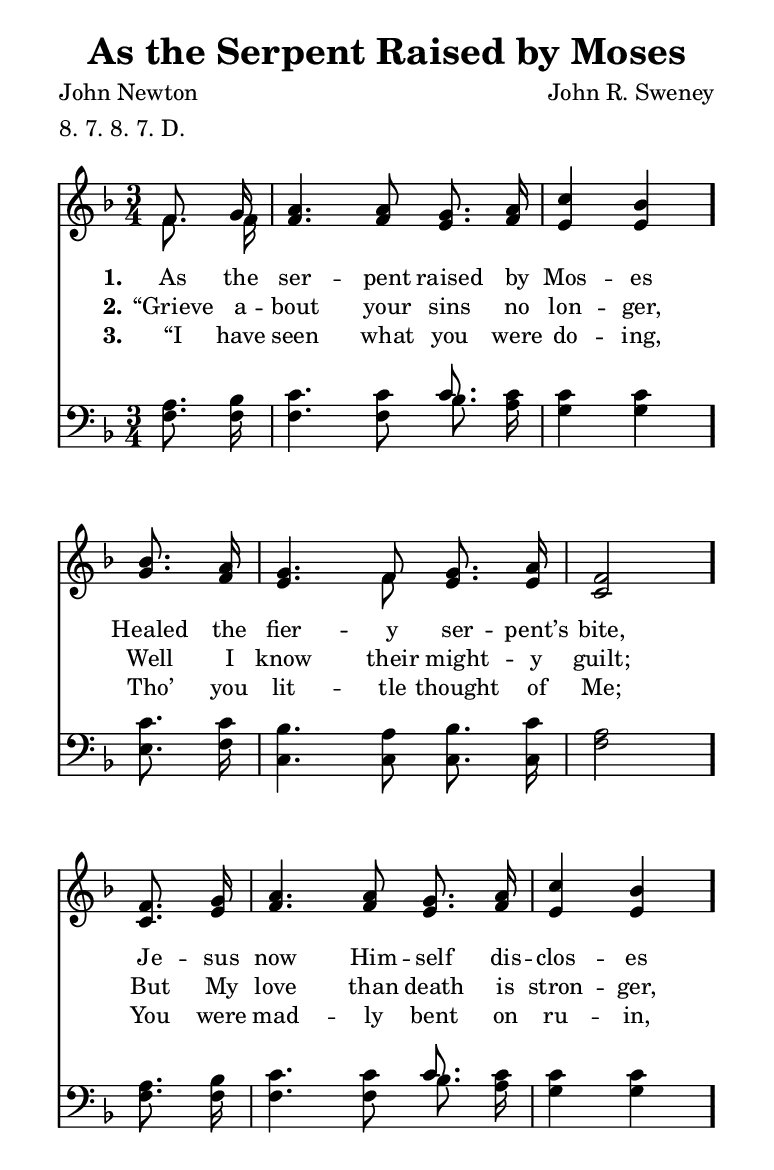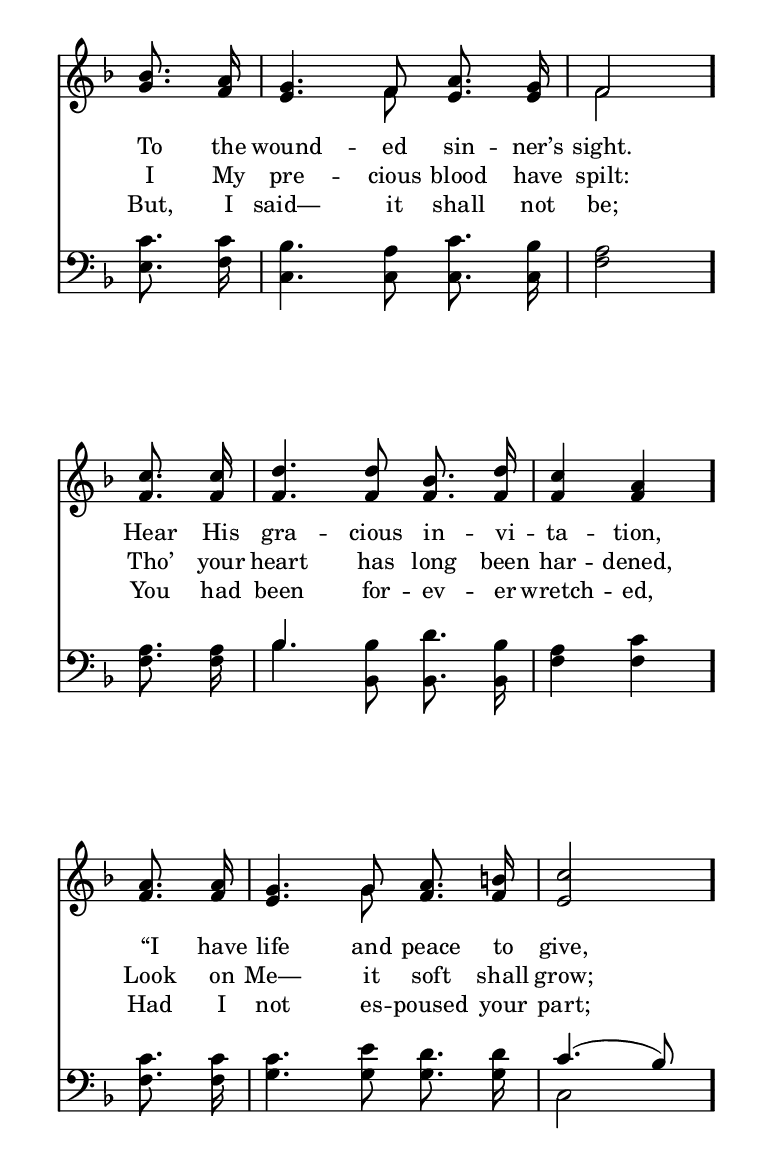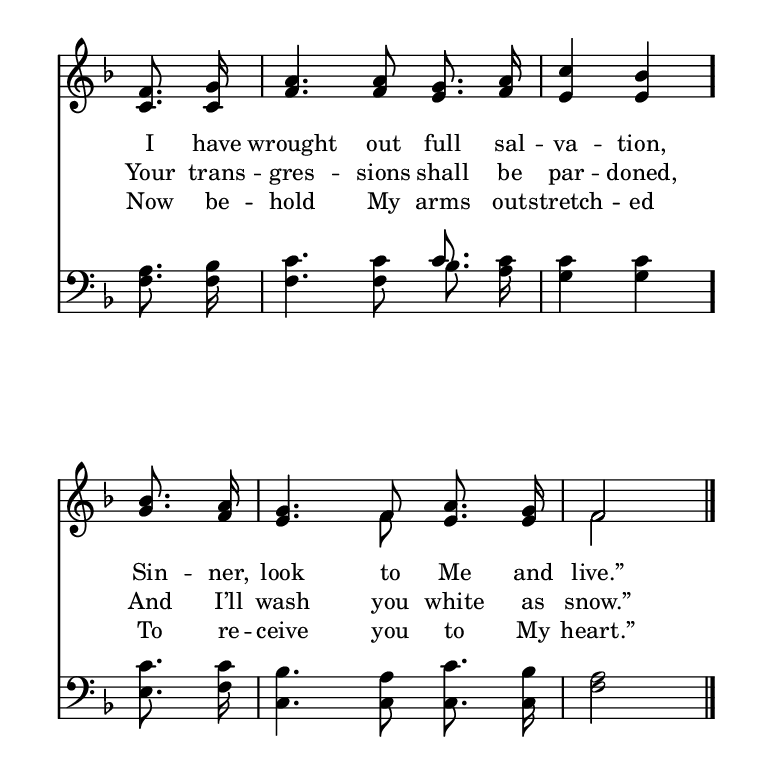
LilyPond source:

\include "common/global.ily"
\paper {
  \include "common/paper.ily"
}

\header{
  %gospel
  hymnnumber = "2"
  title = "As the Serpent Raised by Moses"
  tunename = "Take the World but Give Me Jesus"
  meter = "8. 7. 8. 7. D."
  poet = "John Newton" % see https://hymnary.org/text/as_the_serpent_raised_by_moses
  composer = "John R. Sweney" % see https://hymnary.org/tune/take_the_world_but_give_me_jesus_sweney
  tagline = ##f
}

pattern = { f8. g16 | a4. a8 g8. a16 | c4 bes bes8. a16 | g4. f8 g8. a16 | f2 }

global = {
  \include "common/overrides.ily"
  \autoBeamOff
  \override Staff.TimeSignature.style = #'numbered \time 3/4
  \once \override Score.MetronomeMark.transparent = ##t
  \tempo 4 = 70
  \key f \major
  \partial 4
}

notesSoprano = {
\global
\relative a' {

  \changePitch \pattern { f g | a a g a | c bes bes a | g f g a | f }
  \changePitch \pattern { f g | a a g a | c bes bes a | g f a g | f }
  \changePitch \pattern { c' c | d d bes d | c a a a | g g a b | c }
  \changePitch \pattern { f, g | a a g a | c bes bes a | g f a g | f }

  \bar "|."

}
}

notesAlto = {
\global
\relative e' {

  \changePitch \pattern { f f | f f e f | e e g f | e f e e | c }
  \changePitch \pattern { c e | f f e f | e e g f | e f e e | f }
  \changePitch \pattern { f f | f f f f | f f f f | e g f f | e }
  \changePitch \pattern { c c | f f e f | e e g f | e f e e | f }

}
}

notesTenor = {
\global
\relative a {

  \changePitch \pattern { a bes | c c c c | c c c c | bes a bes c | a }
  \changePitch \pattern { a bes | c c c c | c c c c | bes a c bes | a }
  \changePitch \pattern { a a | bes bes d bes | a c c c | c e d d | s \insert { c4.( bes8) } } % slur
  \changePitch \pattern { a bes | c c c c | c c c c | bes a c bes | a }

}
}

notesBass = {
\global
\relative a {

  \changePitch \pattern { f f | f f bes a | g g e f | c c c c | f }
  \changePitch \pattern { f f | f f bes a | g g e f | c c c c | f }
  \changePitch \pattern { f f | bes bes, bes bes | f' f f f | g g g g | c, }
  \changePitch \pattern { f f | f f bes a | g g e f | c c c c | f }

}
}

wordsA = \lyricmode {
\set stanza = "1."

  As the ser -- pent raised by Mos -- es \bar "."
  Healed the fier -- y ser -- pent’s bite, \bar "."
  Je -- sus now Him -- self dis -- clos -- es \bar "."
  To the wound -- ed sin -- ner’s sight. \bar "."
  Hear His gra -- cious in -- vi -- ta -- tion, \bar "."
  “I have life and peace to give, \bar "."
  I have wrought out full sal -- va -- tion, \bar "."
  Sin -- ner, look to Me and live.” \bar "."
}

wordsB = \lyricmode {
\set stanza = "2."

  “Grieve a -- bout your sins no lon -- ger,
  Well I know their might -- y guilt;
  But My love than death is stron -- ger,
  I My pre -- cious blood have spilt:
  Tho’ your heart has long been har -- dened,
  Look on Me— it soft shall grow;
  Your trans -- gres -- sions shall be par -- doned,
  And I’ll wash you white as snow.”
}

wordsC = \lyricmode {
\set stanza = "3."

  “I have seen what you were do -- ing,
  Tho’ you lit -- tle thought of Me;
  You were mad -- ly bent on ru -- in,
  But, I said— it shall not be;
  You had been for -- ev -- er wretch -- ed,
  Had I not es -- poused your part;
  Now be -- hold My arms out -- stretch -- ed
  To re -- ceive you to My heart.”
}


\score {
  \context ChoirStaff <<
    \context Staff = upper <<
      \set Staff.autoBeaming = ##f
      \set ChoirStaff.systemStartDelimiter = #'SystemStartBar
      \set ChoirStaff.printPartCombineTexts = ##f
      \partcombine #'(2 . 11) \notesSoprano \notesAlto
      \context NullVoice = sopranos { \voiceOne << \notesSoprano >> }
      \context Lyrics = one   \lyricsto sopranos \wordsA
      \context Lyrics = two   \lyricsto sopranos \wordsB
      \context Lyrics = three \lyricsto sopranos \wordsC
    >>
    \context Staff = men <<
      \set Staff.autoBeaming = ##f
      \clef bass
      \partcombine #'(2 . 11) \notesTenor \notesBass
    >>
  >>
  \layout {
    \include "common/layout.ily"
  }
  #(cond ((ly:get-option 'eog-midi-permitted) #{ \midi{
    \include "common/midi.ily"
  } #}))
}

\version "2.19.49"  % necessary for upgrading to future LilyPond versions.

